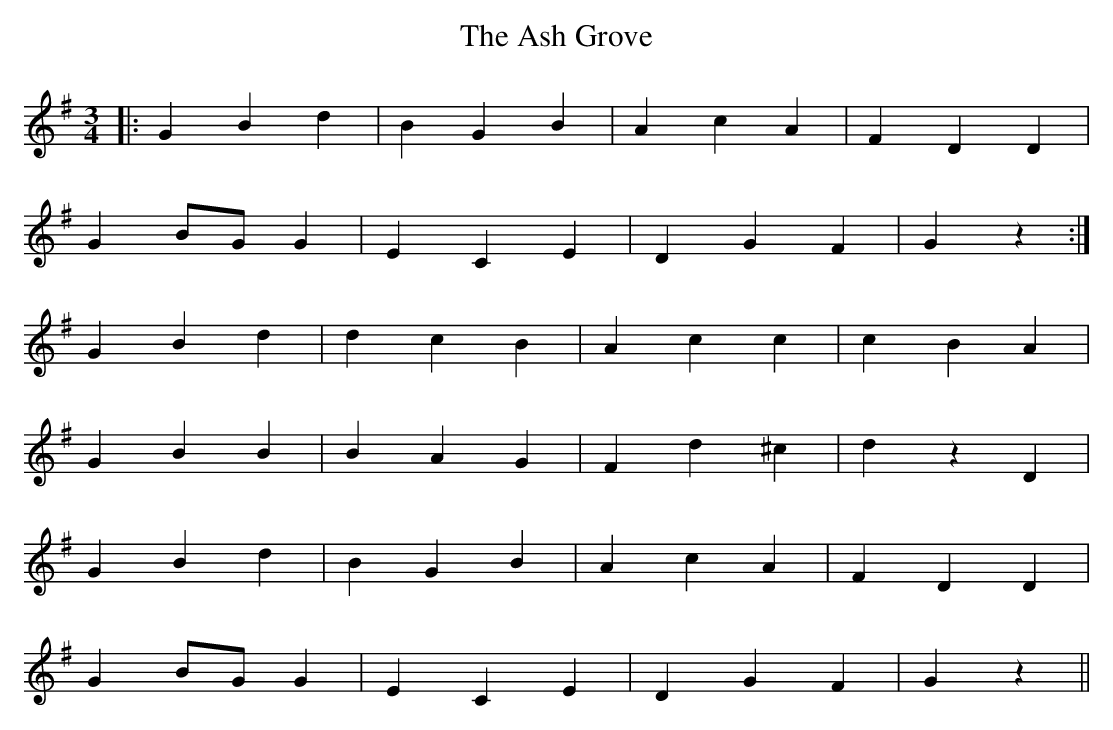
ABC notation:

X:1
T: The Ash Grove
M: 3/4
L: 1/8
K: Gmaj
|:G2 B2 d2|B2 G2 B2|A2 c2 A2|F2 D2 D2|
G2 BG G2|E2 C2 E2|D2 G2 F2|G2 z2:|
G2 B2 d2|d2 c2 B2|A2 c2 c2|c2 B2 A2|
G2 B2 B2|B2 A2 G2|F2 d2 ^c2|d2 z2 D2|
G2 B2 d2|B2 G2 B2|A2 c2 A2|F2 D2 D2|
G2 BG G2|E2 C2 E2|D2 G2 F2|G2 z2||
